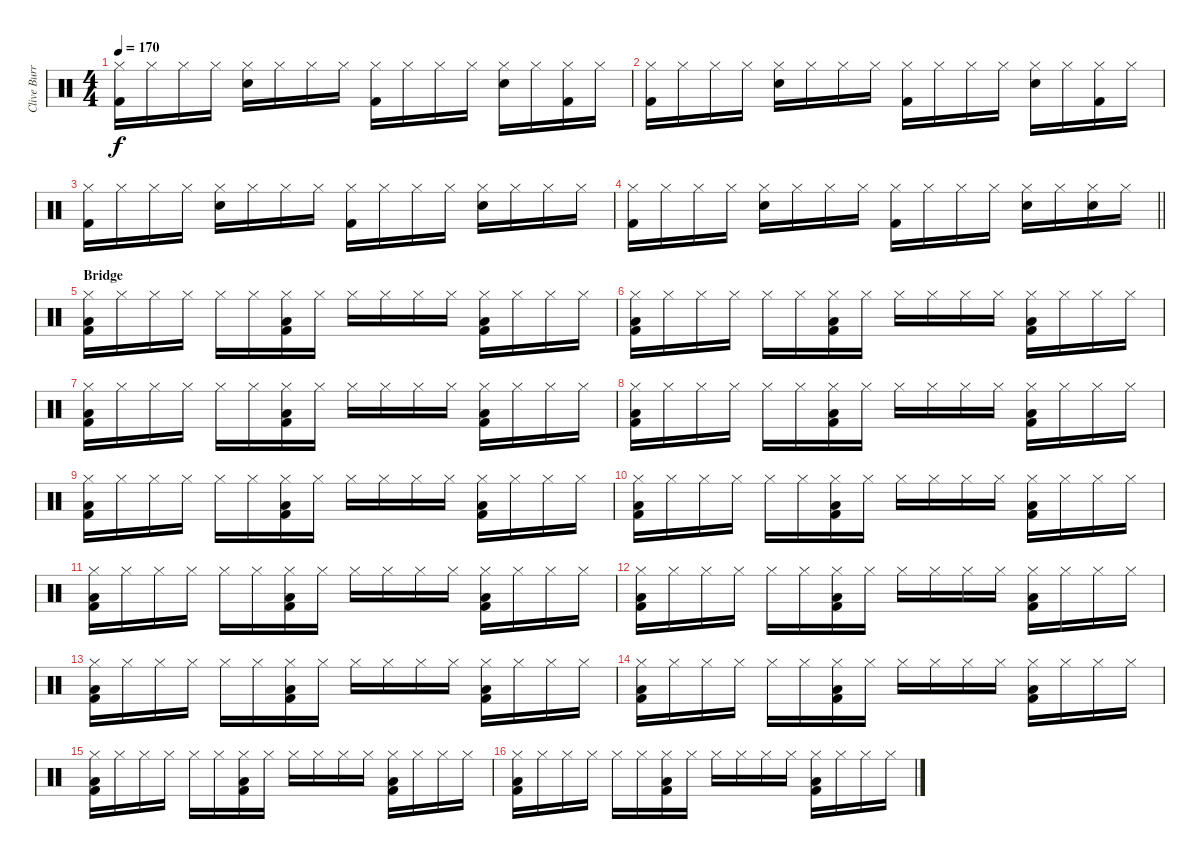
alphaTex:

\track ("Clive Burr" "Clive Burr") {instrument percussion}
\staff {score}
\articulation defaults
\ts (4 4)
\tempo 170
\clef neutral
\ks c
("Hi-Hat (closed)" "Kick (hit) 2").16{dy f} "Hi-Hat (closed)".16 "Hi-Hat (closed)".16 "Hi-Hat (closed)".16 ("Hi-Hat (closed)" "Electric Snare (hit)").16 "Hi-Hat (closed)".16 "Hi-Hat (closed)".16 "Hi-Hat (closed)".16 ("Hi-Hat (closed)" "Kick (hit) 2").16 "Hi-Hat (closed)".16 "Hi-Hat (closed)".16 "Hi-Hat (closed)".16 ("Hi-Hat (closed)" "Electric Snare (hit)").16 "Hi-Hat (closed)".16 ("Hi-Hat (closed)" "Kick (hit) 2").16 "Hi-Hat (closed)".16 |
("Hi-Hat (closed)" "Kick (hit) 2").16 "Hi-Hat (closed)".16 "Hi-Hat (closed)".16 "Hi-Hat (closed)".16 ("Hi-Hat (closed)" "Electric Snare (hit)").16 "Hi-Hat (closed)".16 "Hi-Hat (closed)".16 "Hi-Hat (closed)".16 ("Hi-Hat (closed)" "Kick (hit) 2").16 "Hi-Hat (closed)".16 "Hi-Hat (closed)".16 "Hi-Hat (closed)".16 ("Hi-Hat (closed)" "Electric Snare (hit)").16 "Hi-Hat (closed)".16 ("Hi-Hat (closed)" "Kick (hit) 2").16 "Hi-Hat (closed)".16 |
("Hi-Hat (closed)" "Kick (hit) 2").16 "Hi-Hat (closed)".16 "Hi-Hat (closed)".16 "Hi-Hat (closed)".16 ("Hi-Hat (closed)" "Electric Snare (hit)").16 "Hi-Hat (closed)".16 "Hi-Hat (closed)".16 "Hi-Hat (closed)".16 ("Hi-Hat (closed)" "Kick (hit) 2").16 "Hi-Hat (closed)".16 "Hi-Hat (closed)".16 "Hi-Hat (closed)".16 ("Hi-Hat (closed)" "Electric Snare (hit)").16 "Hi-Hat (closed)".16 "Hi-Hat (closed)".16 "Hi-Hat (closed)".16 |
\barLineRight lightlight
("Hi-Hat (closed)" "Kick (hit) 2").16 "Hi-Hat (closed)".16 "Hi-Hat (closed)".16 "Hi-Hat (closed)".16 ("Hi-Hat (closed)" "Electric Snare (hit)").16 "Hi-Hat (closed)".16 "Hi-Hat (closed)".16 "Hi-Hat (closed)".16 ("Hi-Hat (closed)" "Kick (hit) 2").16 "Hi-Hat (closed)".16 "Hi-Hat (closed)".16 "Hi-Hat (closed)".16 ("Hi-Hat (closed)" "Electric Snare (hit)").16 "Hi-Hat (closed)".16 ("Hi-Hat (closed)" "Electric Snare (hit)").16 "Hi-Hat (closed)".16 |
\section ("" "Bridge")
("Hi-Hat (closed)" "Low Tom (hit)" "Kick (hit) 2").16 "Hi-Hat (closed)".16 "Hi-Hat (closed)".16 "Hi-Hat (closed)".16 "Hi-Hat (closed)".16 "Hi-Hat (closed)".16 ("Hi-Hat (closed)" "Low Tom (hit)" "Kick (hit) 2").16 "Hi-Hat (closed)".16 "Hi-Hat (closed)".16 "Hi-Hat (closed)".16 "Hi-Hat (closed)".16 "Hi-Hat (closed)".16 ("Hi-Hat (closed)" "Low Tom (hit)" "Kick (hit) 2").16 "Hi-Hat (closed)".16 "Hi-Hat (closed)".16 "Hi-Hat (closed)".16 |
("Hi-Hat (closed)" "Low Tom (hit)" "Kick (hit) 2").16 "Hi-Hat (closed)".16 "Hi-Hat (closed)".16 "Hi-Hat (closed)".16 "Hi-Hat (closed)".16 "Hi-Hat (closed)".16 ("Hi-Hat (closed)" "Low Tom (hit)" "Kick (hit) 2").16 "Hi-Hat (closed)".16 "Hi-Hat (closed)".16 "Hi-Hat (closed)".16 "Hi-Hat (closed)".16 "Hi-Hat (closed)".16 ("Hi-Hat (closed)" "Low Tom (hit)" "Kick (hit) 2").16 "Hi-Hat (closed)".16 "Hi-Hat (closed)".16 "Hi-Hat (closed)".16 |
("Hi-Hat (closed)" "Low Tom (hit)" "Kick (hit) 2").16 "Hi-Hat (closed)".16 "Hi-Hat (closed)".16 "Hi-Hat (closed)".16 "Hi-Hat (closed)".16 "Hi-Hat (closed)".16 ("Hi-Hat (closed)" "Low Tom (hit)" "Kick (hit) 2").16 "Hi-Hat (closed)".16 "Hi-Hat (closed)".16 "Hi-Hat (closed)".16 "Hi-Hat (closed)".16 "Hi-Hat (closed)".16 ("Hi-Hat (closed)" "Low Tom (hit)" "Kick (hit) 2").16 "Hi-Hat (closed)".16 "Hi-Hat (closed)".16 "Hi-Hat (closed)".16 |
("Hi-Hat (closed)" "Low Tom (hit)" "Kick (hit) 2").16 "Hi-Hat (closed)".16 "Hi-Hat (closed)".16 "Hi-Hat (closed)".16 "Hi-Hat (closed)".16 "Hi-Hat (closed)".16 ("Hi-Hat (closed)" "Low Tom (hit)" "Kick (hit) 2").16 "Hi-Hat (closed)".16 "Hi-Hat (closed)".16 "Hi-Hat (closed)".16 "Hi-Hat (closed)".16 "Hi-Hat (closed)".16 ("Hi-Hat (closed)" "Low Tom (hit)" "Kick (hit) 2").16 "Hi-Hat (closed)".16 "Hi-Hat (closed)".16 "Hi-Hat (closed)".16 |
("Hi-Hat (closed)" "Low Tom (hit)" "Kick (hit) 2").16 "Hi-Hat (closed)".16 "Hi-Hat (closed)".16 "Hi-Hat (closed)".16 "Hi-Hat (closed)".16 "Hi-Hat (closed)".16 ("Hi-Hat (closed)" "Low Tom (hit)" "Kick (hit) 2").16 "Hi-Hat (closed)".16 "Hi-Hat (closed)".16 "Hi-Hat (closed)".16 "Hi-Hat (closed)".16 "Hi-Hat (closed)".16 ("Hi-Hat (closed)" "Low Tom (hit)" "Kick (hit) 2").16 "Hi-Hat (closed)".16 "Hi-Hat (closed)".16 "Hi-Hat (closed)".16 |
("Hi-Hat (closed)" "Low Tom (hit)" "Kick (hit) 2").16 "Hi-Hat (closed)".16 "Hi-Hat (closed)".16 "Hi-Hat (closed)".16 "Hi-Hat (closed)".16 "Hi-Hat (closed)".16 ("Hi-Hat (closed)" "Low Tom (hit)" "Kick (hit) 2").16 "Hi-Hat (closed)".16 "Hi-Hat (closed)".16 "Hi-Hat (closed)".16 "Hi-Hat (closed)".16 "Hi-Hat (closed)".16 ("Hi-Hat (closed)" "Low Tom (hit)" "Kick (hit) 2").16 "Hi-Hat (closed)".16 "Hi-Hat (closed)".16 "Hi-Hat (closed)".16 |
("Hi-Hat (closed)" "Low Tom (hit)" "Kick (hit) 2").16 "Hi-Hat (closed)".16 "Hi-Hat (closed)".16 "Hi-Hat (closed)".16 "Hi-Hat (closed)".16 "Hi-Hat (closed)".16 ("Hi-Hat (closed)" "Low Tom (hit)" "Kick (hit) 2").16 "Hi-Hat (closed)".16 "Hi-Hat (closed)".16 "Hi-Hat (closed)".16 "Hi-Hat (closed)".16 "Hi-Hat (closed)".16 ("Hi-Hat (closed)" "Low Tom (hit)" "Kick (hit) 2").16 "Hi-Hat (closed)".16 "Hi-Hat (closed)".16 "Hi-Hat (closed)".16 |
("Hi-Hat (closed)" "Low Tom (hit)" "Kick (hit) 2").16 "Hi-Hat (closed)".16 "Hi-Hat (closed)".16 "Hi-Hat (closed)".16 "Hi-Hat (closed)".16 "Hi-Hat (closed)".16 ("Hi-Hat (closed)" "Low Tom (hit)" "Kick (hit) 2").16 "Hi-Hat (closed)".16 "Hi-Hat (closed)".16 "Hi-Hat (closed)".16 "Hi-Hat (closed)".16 "Hi-Hat (closed)".16 ("Hi-Hat (closed)" "Low Tom (hit)" "Kick (hit) 2").16 "Hi-Hat (closed)".16 "Hi-Hat (closed)".16 "Hi-Hat (closed)".16 |
("Hi-Hat (closed)" "Low Tom (hit)" "Kick (hit) 2").16 "Hi-Hat (closed)".16 "Hi-Hat (closed)".16 "Hi-Hat (closed)".16 "Hi-Hat (closed)".16 "Hi-Hat (closed)".16 ("Hi-Hat (closed)" "Low Tom (hit)" "Kick (hit) 2").16 "Hi-Hat (closed)".16 "Hi-Hat (closed)".16 "Hi-Hat (closed)".16 "Hi-Hat (closed)".16 "Hi-Hat (closed)".16 ("Hi-Hat (closed)" "Low Tom (hit)" "Kick (hit) 2").16 "Hi-Hat (closed)".16 "Hi-Hat (closed)".16 "Hi-Hat (closed)".16 |
("Hi-Hat (closed)" "Low Tom (hit)" "Kick (hit) 2").16 "Hi-Hat (closed)".16 "Hi-Hat (closed)".16 "Hi-Hat (closed)".16 "Hi-Hat (closed)".16 "Hi-Hat (closed)".16 ("Hi-Hat (closed)" "Low Tom (hit)" "Kick (hit) 2").16 "Hi-Hat (closed)".16 "Hi-Hat (closed)".16 "Hi-Hat (closed)".16 "Hi-Hat (closed)".16 "Hi-Hat (closed)".16 ("Hi-Hat (closed)" "Low Tom (hit)" "Kick (hit) 2").16 "Hi-Hat (closed)".16 "Hi-Hat (closed)".16 "Hi-Hat (closed)".16 |
("Hi-Hat (closed)" "Low Tom (hit)" "Kick (hit) 2").16 "Hi-Hat (closed)".16 "Hi-Hat (closed)".16 "Hi-Hat (closed)".16 "Hi-Hat (closed)".16 "Hi-Hat (closed)".16 ("Hi-Hat (closed)" "Low Tom (hit)" "Kick (hit) 2").16 "Hi-Hat (closed)".16 "Hi-Hat (closed)".16 "Hi-Hat (closed)".16 "Hi-Hat (closed)".16 "Hi-Hat (closed)".16 ("Hi-Hat (closed)" "Low Tom (hit)" "Kick (hit) 2").16 "Hi-Hat (closed)".16 "Hi-Hat (closed)".16 "Hi-Hat (closed)".16 |
("Hi-Hat (closed)" "Low Tom (hit)" "Kick (hit) 2").16 "Hi-Hat (closed)".16 "Hi-Hat (closed)".16 "Hi-Hat (closed)".16 "Hi-Hat (closed)".16 "Hi-Hat (closed)".16 ("Hi-Hat (closed)" "Low Tom (hit)" "Kick (hit) 2").16 "Hi-Hat (closed)".16 "Hi-Hat (closed)".16 "Hi-Hat (closed)".16 "Hi-Hat (closed)".16 "Hi-Hat (closed)".16 ("Hi-Hat (closed)" "Low Tom (hit)" "Kick (hit) 2").16 "Hi-Hat (closed)".16 "Hi-Hat (closed)".16 "Hi-Hat (closed)".16
